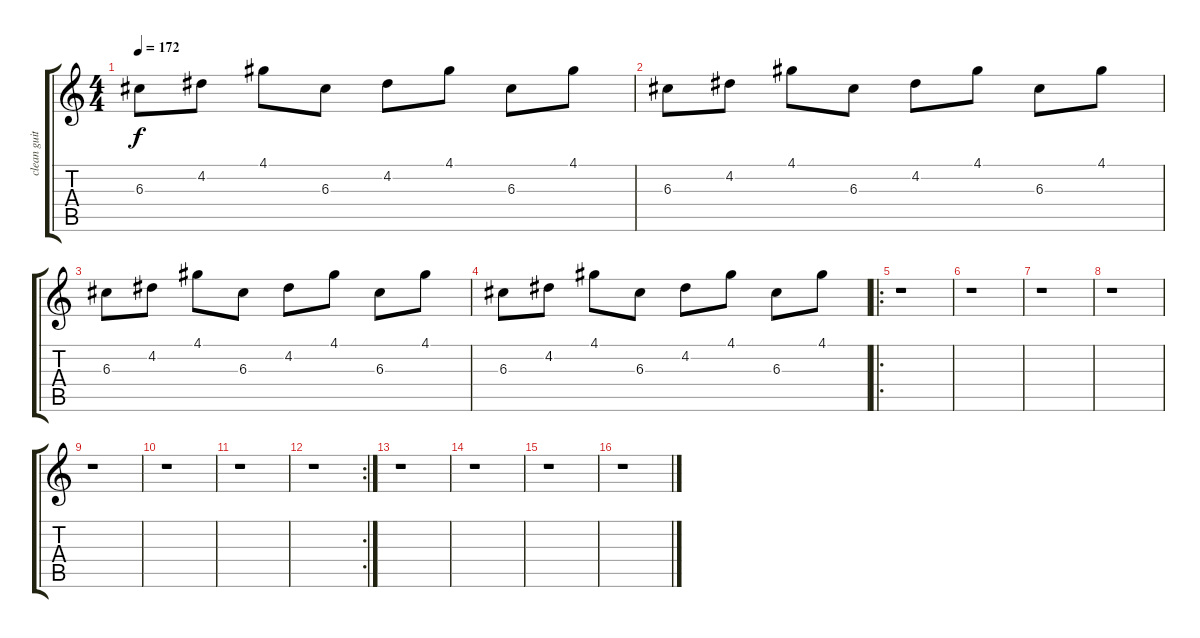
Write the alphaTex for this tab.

\track ("clean guitar two" "clean guit") {instrument electricguitarmuted}
\staff {score tabs}
\tuning (E4 B3 G3 D3 A2 D2) {hide}
\ts (4 4)
\tempo 172
\clef g2
\ks c
6.3.8{dy f} 4.2.8 4.1.8 6.3.8 4.2.8 4.1.8 6.3.8 4.1.8 |
6.3.8 4.2.8 4.1.8 6.3.8 4.2.8 4.1.8 6.3.8 4.1.8 |
6.3.8 4.2.8 4.1.8 6.3.8 4.2.8 4.1.8 6.3.8 4.1.8 |
6.3.8 4.2.8 4.1.8 6.3.8 4.2.8 4.1.8 6.3.8 4.1.8 |
\ro
r.1 |
r.1 |
r.1 |
r.1 |
r.1 |
r.1 |
r.1 |
\rc 2
r.1 |
r.1 |
r.1 |
r.1 |
r.1
